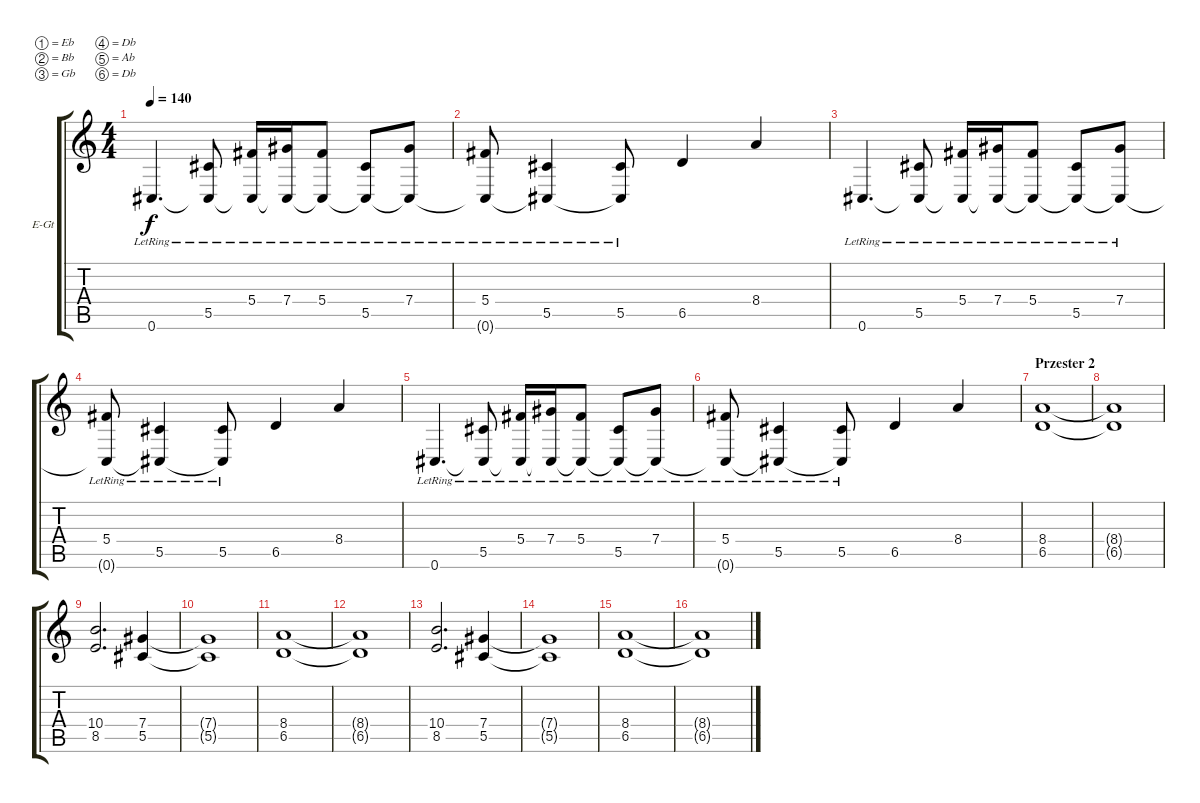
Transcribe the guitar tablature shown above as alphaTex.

\bracketExtendMode groupsimilarinstruments
\firstSystemTrackNameOrientation horizontal
\otherSystemsTrackNameOrientation horizontal
\track ("Gitara 1" "E-Gt") {instrument distortionguitar}
\staff {score tabs}
\tuning (Eb4 Bb3 Gb3 Db3 Ab2 Db2)
\ts (4 4)
\tempo 140
\clef g2
\ks c
0.6{lr}.4{d dy f} (5.5{lr} 0.6{lr t}).8 (5.4 0.6{lr t}).16 (7.4 0.6{lr t}).16 (5.4 0.6{lr t}).8 (5.5{lr} 0.6{lr t}).8 (7.4 0.6{lr t}).8 |
(5.4 0.6{lr t}).8 (5.5 0.6{lr t}).4 (5.5 0.6{lr t}).8 6.5.4 8.4.4 |
0.6{lr}.4{d} (5.5{lr} 0.6{lr t}).8 (5.4 0.6{lr t}).16 (7.4 0.6{lr t}).16 (5.4 0.6{lr t}).8 (5.5{lr} 0.6{lr t}).8 (7.4 0.6{lr t}).8 |
(5.4 0.6{lr t}).8 (5.5 0.6{lr t}).4 (5.5 0.6{lr t}).8 6.5.4 8.4.4 |
0.6{lr}.4{d} (5.5{lr} 0.6{lr t}).8 (5.4 0.6{lr t}).16 (7.4 0.6{lr t}).16 (5.4 0.6{lr t}).8 (5.5{lr} 0.6{lr t}).8 (7.4 0.6{lr t}).8 |
(5.4 0.6{lr t}).8 (5.5 0.6{lr t}).4 (5.5 0.6{lr t}).8 6.5.4 8.4.4 |
\section ("" "Przester 2")
(8.4 6.5).1 |
(8.4{t} 6.5{t}).1 |
(10.4 8.5).2{d} (7.4 5.5).4 |
(7.4{t} 5.5{t}).1 |
(8.4 6.5).1 |
(8.4{t} 6.5{t}).1 |
(10.4 8.5).2{d} (7.4 5.5).4 |
(7.4{t} 5.5{t}).1 |
(8.4 6.5).1 |
(8.4{t} 6.5{t}).1
